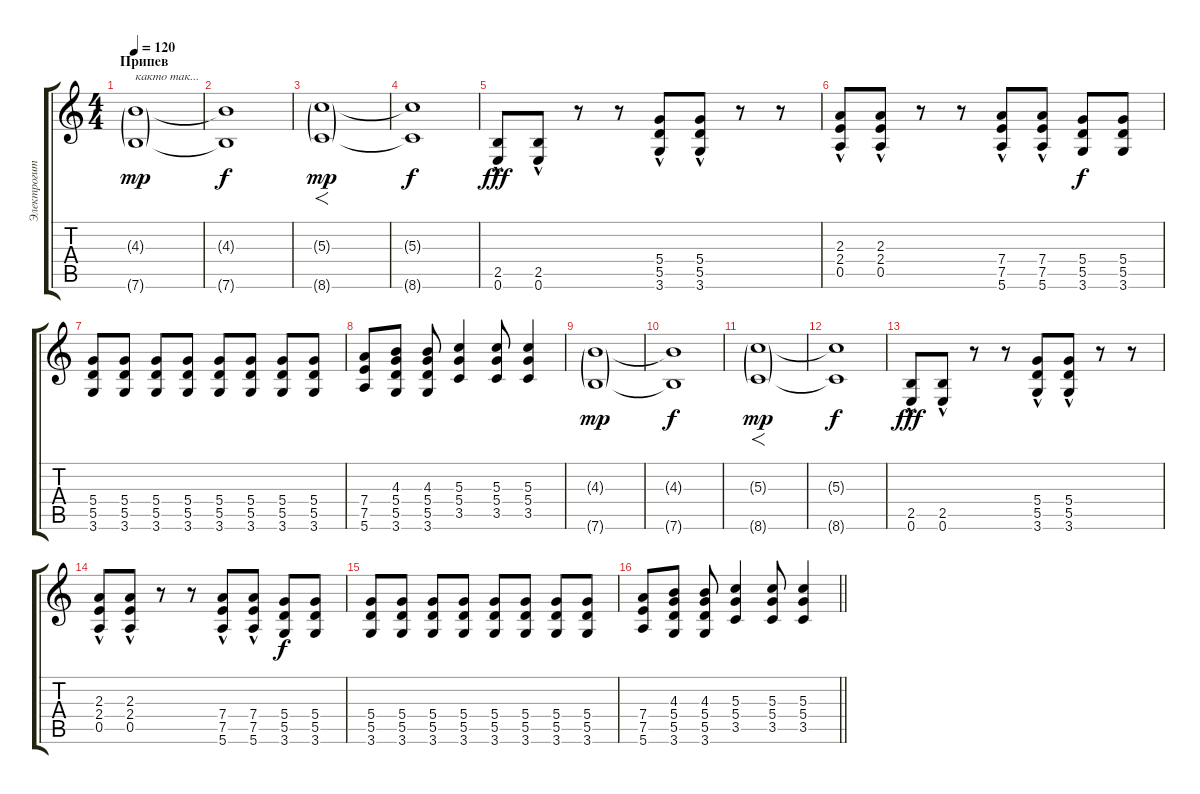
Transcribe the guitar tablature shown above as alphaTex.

\track ("Электрогитара" "Электрогит") {instrument overdrivenguitar}
\staff {score tabs}
\tuning (E4 B3 G3 D3 A2 E2) {hide}
\ts (4 4)
\section ("" "Припев")
\tempo 120
\clef g2
\ks c
(4.3{g} 7.6{g}).1{txt "както так..." dy mp} |
(4.3{t} 7.6{t}).1{dy f} |
(5.3{g} 8.6{g}).1{f dy mp volume 16} |
(5.3{t} 8.6{t}).1{dy f} |
(2.5{hac} 0.6{hac}).8{dy fff} (2.5 0.6{hac}).8 r.8 r.8 (5.4{hac} 5.5{hac} 3.6{hac}).8 (5.4{hac} 5.5{hac} 3.6{hac}).8 r.8 r.8 |
(2.3{hac} 2.4{hac} 0.5{hac}).8 (2.3{hac} 2.4{hac} 0.5{hac}).8 r.8 r.8 (7.4{hac} 7.5{hac} 5.6{hac}).8 (7.4{hac} 7.5{hac} 5.6{hac}).8 (5.4 5.5 3.6).8{dy f} (5.4 5.5 3.6).8 |
(5.4 5.5 3.6).8 (5.4 5.5 3.6).8 (5.4 5.5 3.6).8 (5.4 5.5 3.6).8 (5.4 5.5 3.6).8 (5.4 5.5 3.6).8 (5.4 5.5 3.6).8 (5.4 5.5 3.6).8 |
(7.4 7.5 5.6).8 (4.3 5.4 5.5 3.6).8 (4.3 5.4 5.5 3.6).8 (5.3 5.4 3.5).4 (5.3 5.4 3.5).8 (5.3 5.4 3.5).4 |
(4.3{g} 7.6{g}).1{dy mp} |
(4.3{t} 7.6{t}).1{dy f} |
(5.3{g} 8.6{g}).1{f dy mp volume 16} |
(5.3{t} 8.6{t}).1{dy f} |
(2.5{hac} 0.6{hac}).8{dy fff} (2.5 0.6{hac}).8 r.8 r.8 (5.4{hac} 5.5{hac} 3.6{hac}).8 (5.4{hac} 5.5{hac} 3.6{hac}).8 r.8 r.8 |
(2.3{hac} 2.4{hac} 0.5{hac}).8 (2.3{hac} 2.4{hac} 0.5{hac}).8 r.8 r.8 (7.4{hac} 7.5{hac} 5.6{hac}).8 (7.4{hac} 7.5{hac} 5.6{hac}).8 (5.4 5.5 3.6).8{dy f} (5.4 5.5 3.6).8 |
(5.4 5.5 3.6).8 (5.4 5.5 3.6).8 (5.4 5.5 3.6).8 (5.4 5.5 3.6).8 (5.4 5.5 3.6).8 (5.4 5.5 3.6).8 (5.4 5.5 3.6).8 (5.4 5.5 3.6).8 |
\barLineRight lightlight
(7.4 7.5 5.6).8 (4.3 5.4 5.5 3.6).8 (4.3 5.4 5.5 3.6).8 (5.3 5.4 3.5).4 (5.3 5.4 3.5).8 (5.3 5.4 3.5).4
